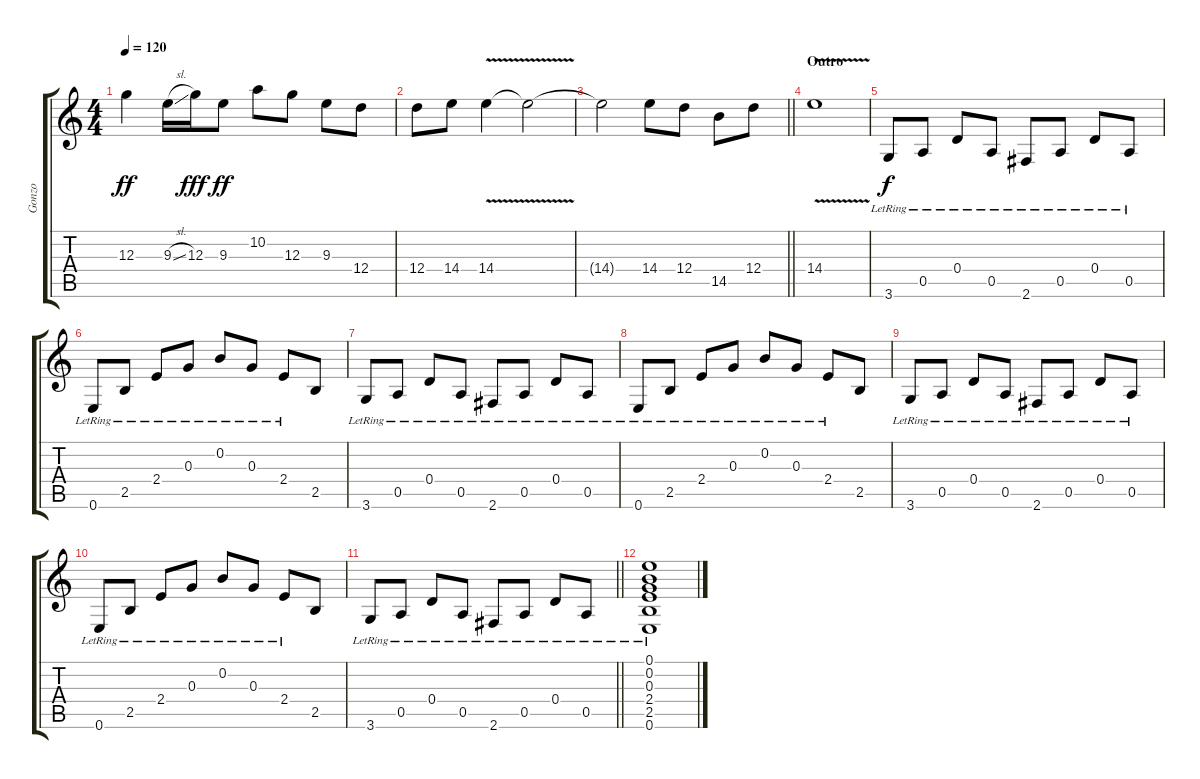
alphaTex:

\track ("Gonzo" "Gonzo") {instrument acousticguitarsteel}
\staff {score tabs}
\tuning (E4 B3 G3 D3 A2 E2) {hide}
\ts (4 4)
\tempo 120
\clef g2
\ks c
12.3{t}.4{dy ff} 9.3{sl}.16 12.3.16{dy fff} 9.3.8{dy ff} 10.2.8 12.3.8 9.3.8 12.4.8 |
12.4.8 14.4.8 14.4{v}.4 14.4{t}.2 |
\barLineRight lightlight
14.4{t}.2 14.4.8 12.4.8 14.5.8 12.4.8 |
\section ("" "Outro")
14.4{v}.1 |
3.6{lr}.8{dy f volume 10} 0.5{lr}.8 0.4{lr}.8 0.5{lr}.8 2.6{lr}.8 0.5{lr}.8 0.4{lr}.8 0.5{lr}.8 |
0.6{lr}.8 2.5{lr}.8 2.4{lr}.8 0.3{lr}.8 0.2{lr}.8 0.3{lr}.8 2.4{lr}.8 2.5.8 |
3.6{lr}.8 0.5{lr}.8 0.4{lr}.8 0.5{lr}.8 2.6{lr}.8 0.5{lr}.8 0.4{lr}.8 0.5{lr}.8 |
0.6{lr}.8 2.5{lr}.8 2.4{lr}.8 0.3{lr}.8 0.2{lr}.8 0.3{lr}.8 2.4{lr}.8 2.5.8 |
3.6{lr}.8 0.5{lr}.8 0.4{lr}.8 0.5{lr}.8 2.6{lr}.8 0.5{lr}.8 0.4{lr}.8 0.5{lr}.8 |
0.6{lr}.8 2.5{lr}.8 2.4{lr}.8 0.3{lr}.8 0.2{lr}.8 0.3{lr}.8 2.4{lr}.8 2.5.8 |
\barLineRight lightlight
3.6{lr}.8 0.5{lr}.8 0.4{lr}.8 0.5{lr}.8 2.6{lr}.8 0.5{lr}.8 0.4{lr}.8 0.5{lr}.8 |
(0.1{lr} 0.2{lr} 0.3{lr} 2.4{lr} 2.5{lr} 0.6{lr}).1
